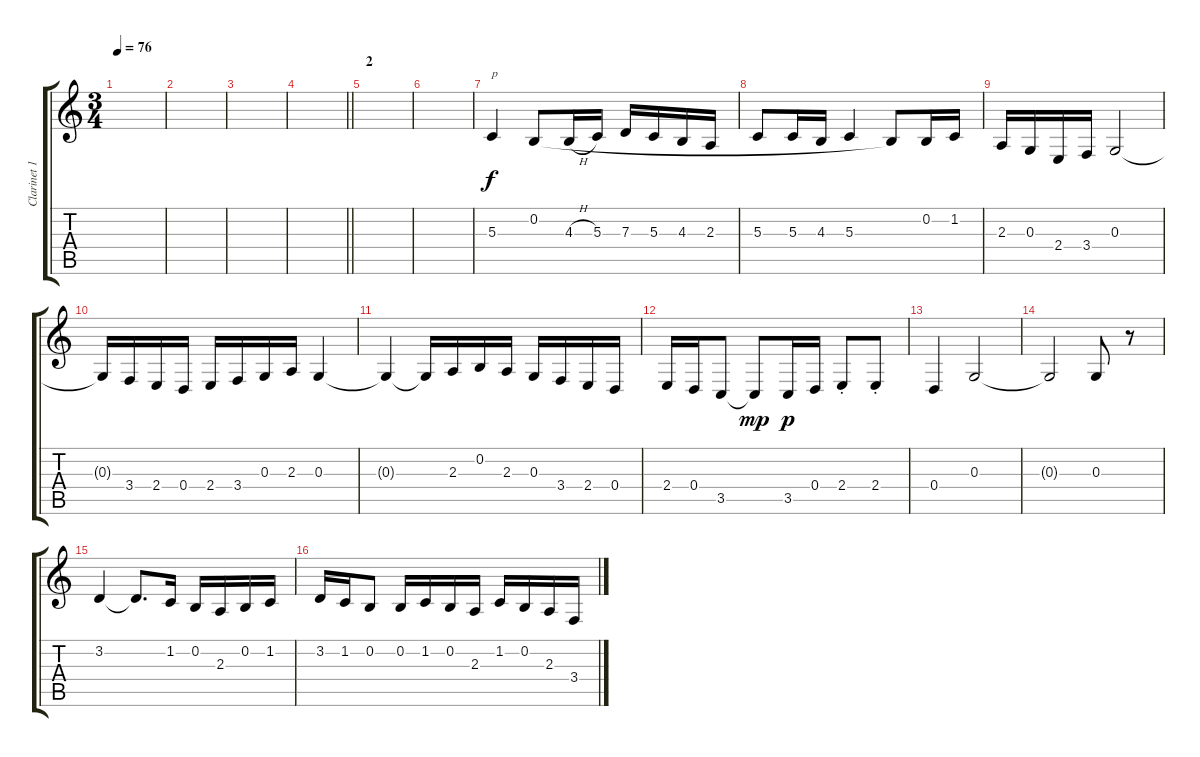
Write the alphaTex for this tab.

\track ("Clarinet 1" "Clarinet 1") {instrument clarinet}
\staff {score tabs}
\tuning (E4 B3 G3 D3 A2 E2) {hide}
\ts (3 4)
\tempo 76
\clef g2
\ks c
|
|
|
\barLineRight lightlight
|
\section ("" "2")
|
|
5.3.4{txt "p"} 0.2.8 4.3{h}.16 5.3.16 7.3.16 5.3.16 4.3.16 2.3.16 |
5.3.8 5.3.16 4.3.16 5.3.4 0.2{t}.8 0.2.16 1.2.16 |
2.3.16 0.3.16 2.4.16 3.4.16 0.3.2 |
0.3{t}.16 3.4.16 2.4.16 0.4.16 2.4.16 3.4.16 0.3.16 2.3.16 0.3.4 |
0.3{t}.4 0.3{t}.16 2.3.16 0.2.16 2.3.16 0.3.16 3.4.16 2.4.16 0.4.16 |
2.4.16 0.4.16 3.5.8 3.5{t}.8{dy mp} 3.5.16{dy p} 0.4.16 2.4{st}.8 2.4{st}.8 |
0.4.4 0.3.2 |
0.3{t}.2 0.3.8 r.8 |
3.2.4 3.2{t}.8{d} 1.2.16 0.2.16 2.3.16 0.2.16 1.2.16 |
3.2.16 1.2.16 0.2.8 0.2.16 1.2.16 0.2.16 2.3.16 1.2.16 0.2.16 2.3.16 3.4.16
